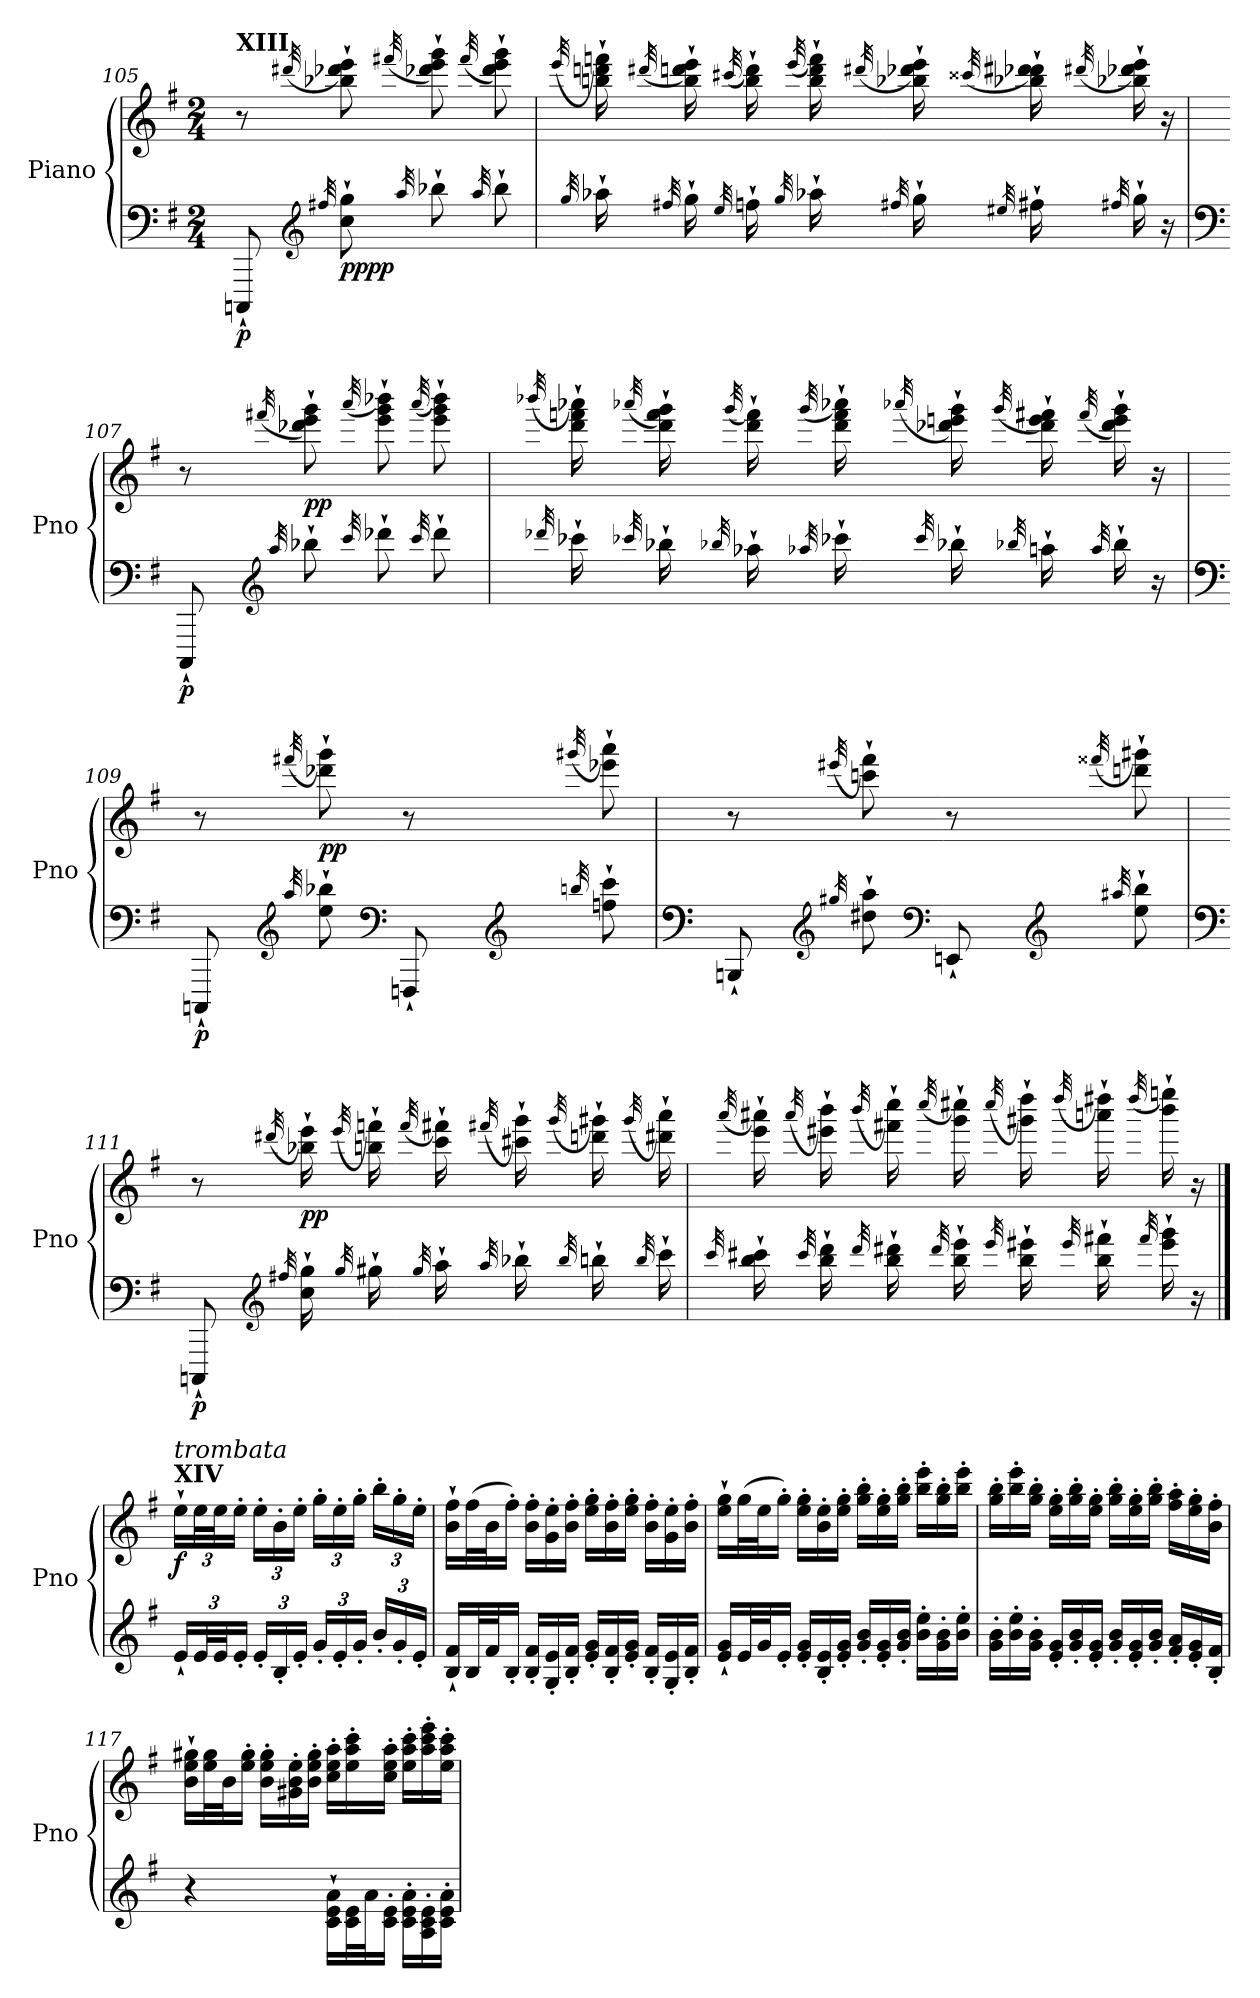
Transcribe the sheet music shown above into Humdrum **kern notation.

**kern	**kern	**dynam
*part1	*part1	*part1
*staff2	*staff1	*staff1/2
*I"Piano	*	*
*I'Pno	*	*
!!LO:LB:g=z
*clefF4	*clefG2	*
*k[f#]	*k[f#]	*
*M2/4	*M2/4	*
=105	=105	=105
!	!LO:TX:a:B:t=XIII	!
!	!	!LO:DY:b=2
8CCCn`/	8r	p
*clefG2	*	*
32qff#X/	(>32qddd#X/	.
!	!	!LO:DY:b=2
!	!	!LO:DY:n=1:b
8cc\` 8gg\`	8bb-X\` 8ddd-X\` 8eee\`)	pp pp
32qaa/	(>32qfff#X/	.
8bb-X`\	8ddd-X\` 8eee\` 8ggg\`)	.
32qaa/	(>32qfff#/	.
8bb-`\	8ddd-\` 8eee\` 8ggg\`)	.
=106	=106	=106
32qgg/	(>32qeee/	.
16aa-X`\	16bbn\` 16dddn\` 16fffn\`)	.
32qff#X/	(>32qddd#X/	.
16gg`\	16bb\` 16dddn\` 16eee\`)	.
32qee/	(>32qccc#X/	.
16ffn`\	16bb\` 16ddd\`)	.
32qgg/	(>32qeee/	.
16aa-X`\	16bb\` 16ddd\` 16fff\`)	.
32qff#X/	(>32qddd#X/	.
16gg`\	16bb-X\` 16ddd-X\` 16eee\`)	.
32qee#X/	(>32qccc##X/	.
16ff#X`\	16bb-X\` 16ddd-X\` 16ddd#X\`)	.
32qff#X/	(>32qddd#X/	.
16gg`\	16bb-X\` 16ddd-X\` 16eee\`)	.
16r	16r	.
!!LO:LB:g=z
=107	=107	=107
*clefF4	*	*
!	!	!LO:DY:b=2
8CCC`/	8r	p
*clefG2	*	*
32qaa/	(>32qfff#X/	.
!	!	!LO:DY:b
8bb-X`\	8ddd-X\` 8eee\` 8ggg\`)	pp
32qccc/	(>32qaaa/	.
8ddd-X`\	8eee\` 8ggg\` 8bbb-X\`)	.
32qccc/	(>32qaaa/	.
8ddd-`\	8eee\` 8ggg\` 8bbb-\`)	.
=108	=108	=108
32qddd-X/	(>32qbbb-X/	.
16ccc-X`\	16ddd\` 16fffn\` 16aaa-X\`)	.
32qccc-X/	(>32qaaa-X/	.
16bb-X`\	16ddd\` 16fff\` 16ggg\`)	.
32qbb-X/	(>32qggg/	.
16aa-X`\	16ddd\` 16fff\`)	.
32qaa-X/	(>32qggg/	.
16ccc-X`\	16ddd\` 16fff\` 16aaa-X\`)	.
32qccc-/	(>32qaaa-X/	.
16bb-X`\	16ddd-X\` 16eeen\` 16ggg\`)	.
32qbb-X/	(>32qggg/	.
16aan`\	16ddd-\` 16eee\` 16fff#X\`)	.
32qaa/	(>32qfff#/	.
16bb-`\	16ddd-\` 16eee\` 16ggg\`)	.
16r	16r	.
!!LO:LB:g=z
=109	=109	=109
*clefF4	*	*
!	!	!LO:DY:b=2
8CCCn`/	8r	p
*clefG2	*	*
32qaa/	(>32qfff#X/	.
!	!	!LO:DY:b
8ee\` 8bb-X\`	8ddd-X\` 8ggg\`)	pp
*clefF4	*	*
8FFFn`/	8r	.
*clefG2	*	*
32qbbn/	(>32qggg#X/	.
8ffn\` 8ccc\`	8eee-X\` 8aaa\`)	.
=110	=110	=110
*clefF4	*	*
8BBBn`/	8r	.
*clefG2	*	*
32qgg#X/	(>32qeee#X/	.
8dd#X\` 8aa\`	8cccn\` 8fff#\`)	.
*clefF4	*	*
8EEn`/	8r	.
*clefG2	*	*
32qaa#X/	(>32qfff##X/	.
8ee\` 8bb\`	8dddn\` 8ggg#X\`)	.
=111	=111	=111
*clefF4	*	*
!	!	!LO:DY:b=2
8CCCn`/	8r	p
*clefG2	*	*
32qff#X/	(>32qddd#X/	.
!	!	!LO:DY:b
16cc\` 16gg\`	16bb-X\` 16eee\`)	pp
32qgg/	(>32qeee/	.
16gg#X`\	16bbn\` 16fffn\`)	.
32qgg#/	(>32qfff/	.
16aa`\	16ccc\` 16fff#X\`)	.
32qaa/	(>32qfff#X/	.
16bb-X`\	16ccc#X\` 16ggg\`)	.
32qbb-/	(>32qggg/	.
16bbn`\	16dddn\` 16ggg#X\`)	.
32qbb/	(>32qggg#/	.
16ccc`\	16ddd#X\` 16aaa\`)	.
!!LO:PB:g=z
=112	=112	=112
32qccc/	(>32qaaa/	.
16bb\` 16ccc#X\`	16eee\` 16aaa#X\`)	.
32qccc#/	(>32qaaa#/	.
16bb\` 16ddd\`	16eee#X\` 16bbb\`)	.
32qddd/	(>32qbbb/	.
16bb\` 16ddd#X\`	16fff#X\` 16cccc\`)	.
32qddd#/	(>32qcccc/	.
16bb\` 16eee\`	16ggg\` 16cccc#X\`)	.
32qeee/	(>32qcccc#/	.
16bb\` 16eee#X\`	16ggg#X\` 16dddd\`)	.
32qeee#/	(>32qdddd/	.
16bb\` 16fff#X\`	16aaan\` 16dddd#X\`)	.
32qfff#/	(>32qdddd#/	.
16eee#\` 16ggg\`	16bbb\` 16eeeen\`)	.
16r	16r	.
==113	==113	==113
*Xbrackettup	*Xbrackettup	*
!	!LO:TX:a:B:t=XIV	!
!	!LO:TX:a:i:t=trombata	!
!	!	!LO:DY:b
24e`/LL	24ee`\LL	f
48e/L	48ee\L	.
48e/J	48ee\J	.
24e'/JJ	24ee'\JJ	.
24e'/LL	24ee'\LL	.
24B'/	24b'\	.
24e'/JJ	24ee'\JJ	.
24g'/LL	24gg'\LL	.
24e'/	24ee'\	.
24g'/JJ	24gg'\JJ	.
24b'/LL	24bb'\LL	.
24g'/	24gg'\	.
24e'/JJ	24ee'\JJ	.
!!LO:LB:g=z
=114	=114	=114
*Xtuplet	*Xtuplet	*
24B/` 24f#/`LL	24b\` 24ff#\`LL	.
48B/L	(48ff#\L	.
48f#/J	48b\J	.
24B'/JJ	24ff#'\JJ)	.
24B/' 24f#/'LL	24b\' 24ff#\'LL	.
24G/' 24e/'	24g\' 24ee\'	.
24B/' 24f#/'JJ	24b\' 24ff#\'JJ	.
24e/' 24g/'LL	24ee\' 24gg\'LL	.
24B/' 24f#/'	24b\' 24ff#\'	.
24e/' 24g/'JJ	24ee\' 24gg\'JJ	.
24B/' 24f#/'LL	24b\' 24ff#\'LL	.
24G/' 24e/'	24g\' 24ee\'	.
24B/' 24f#/'JJ	24b\' 24ff#\'JJ	.
=115	=115	=115
24e/` 24g/`LL	24ee\` 24gg\`LL	.
48e/L	(48gg\L	.
48g/J	48ee\J	.
24e'/JJ	24gg'\JJ)	.
24e/' 24g/'LL	24ee\' 24gg\'LL	.
24B/' 24e/'	24b\' 24ee\'	.
24e/' 24g/'JJ	24ee\' 24gg\'JJ	.
24g/' 24b/'LL	24gg\' 24bb\'LL	.
24e/' 24g/'	24ee\' 24gg\'	.
24g/' 24b/'JJ	24gg\' 24bb\'JJ	.
24b\' 24ee\'LL	24bb\' 24eee\'LL	.
24g\' 24b\'	24gg\' 24bb\'	.
24b\' 24ee\'JJ	24bb\' 24eee\'JJ	.
=116	=116	=116
24g\' 24b\'LL	24gg\' 24bb\'LL	.
24b\' 24ee\'	24bb\' 24eee\'	.
24g\' 24b\'JJ	24gg\' 24bb\'JJ	.
24e/' 24g/'LL	24ee\' 24gg\'LL	.
24g/' 24b/'	24gg\' 24bb\'	.
24e/' 24g/'JJ	24ee\' 24gg\'JJ	.
24g/' 24b/'LL	24gg\' 24bb\'LL	.
24e/' 24g/'	24ee\' 24gg\'	.
24g/' 24b/'JJ	24gg\' 24bb\'JJ	.
24f#/' 24a/'LL	24ff#\' 24aa\'LL	.
24e/' 24g/'	24ee\' 24gg\'	.
24B/' 24f#/'JJ	24b\' 24ff#\'JJ	.
!!LO:LB:g=z
=117	=117	=117
4r	24b\` 24ee\` 24gg#X\`LL	.
.	48ee\ 48gg#\L	.
.	48b\J	.
.	24ee\' 24gg#\'JJ	.
.	24b\' 24ee\' 24gg#\'LL	.
.	24g#X\' 24b\' 24ee\'	.
.	24b\' 24ee\' 24gg#\'JJ	.
24c\` 24e\` 24a\`LL	24cc\' 24ee\' 24aa\'LL	.
48c\ 48e\L	24ee\' 24aa\' 24ccc\'	.
48a\J	.	.
24c\' 24e\'JJ	24cc\' 24ee\' 24aa\'JJ	.
24c\' 24e\' 24a\'LL	24ee\' 24aa\' 24ccc\'LL	.
24A\' 24c\' 24e\'	24aa\' 24ccc\' 24eee\'	.
24c\' 24e\' 24a\'JJ	24ee\' 24aa\' 24ccc\'JJ	.
=	=	=
*-	*-	*-
